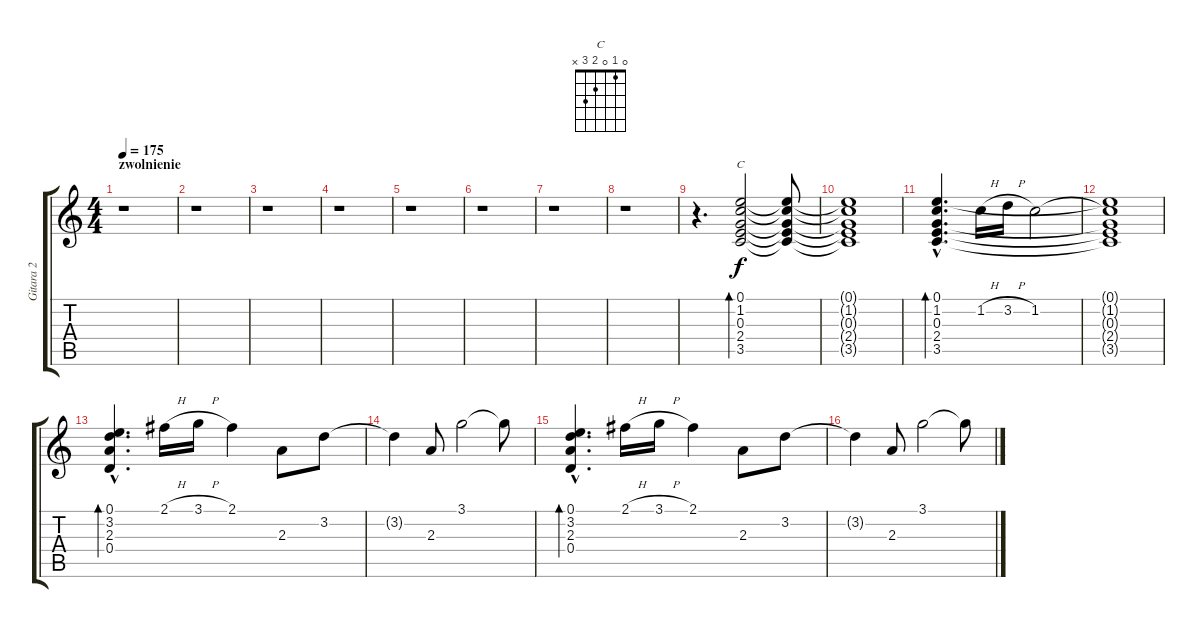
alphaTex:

\track ("Gitara 2" "Gitara 2") {instrument electricguitarclean}
\staff {score tabs}
\tuning (E4 B3 G3 D3 A2 E2) {hide}
\chord ("C" 0 1 0 2 3 x)
\ts (4 4)
\section ("" "zwolnienie")
\tempo 175
\clef g2
\ks c
r.1{dy f} |
r.1 |
r.1 |
r.1 |
r.1 |
r.1 |
r.1 |
r.1 |
r.4{d} (0.1 1.2 0.3 2.4 3.5).2{bd 240 ch "C"} (0.1{t} 1.2{t} 0.3{t} 2.4{t} 3.5{t}).8 |
(0.1{t} 1.2{t} 0.3{t} 2.4{t} 3.5{t}).1 |
(0.1{hac} 1.2{hac} 0.3{hac} 2.4{hac} 3.5{hac}).4{d bd 240} 1.2{h}.16 3.2{h}.16 1.2.2 |
(0.1{t} 1.2{t} 0.3{t} 2.4{t} 3.5{t}).1 |
(0.1{hac} 3.2{hac} 2.3{hac} 0.4{hac}).4{d bd 240} 2.1{h}.16 3.1{h}.16 2.1.4 2.3.8 3.2.8 |
3.2{t}.4 2.3.8 3.1.2 3.1{t}.8 |
(0.1{hac} 3.2{hac} 2.3{hac} 0.4{hac}).4{d bd 240} 2.1{h}.16 3.1{h}.16 2.1.4 2.3.8 3.2.8 |
3.2{t}.4 2.3.8 3.1.2 3.1{t}.8
